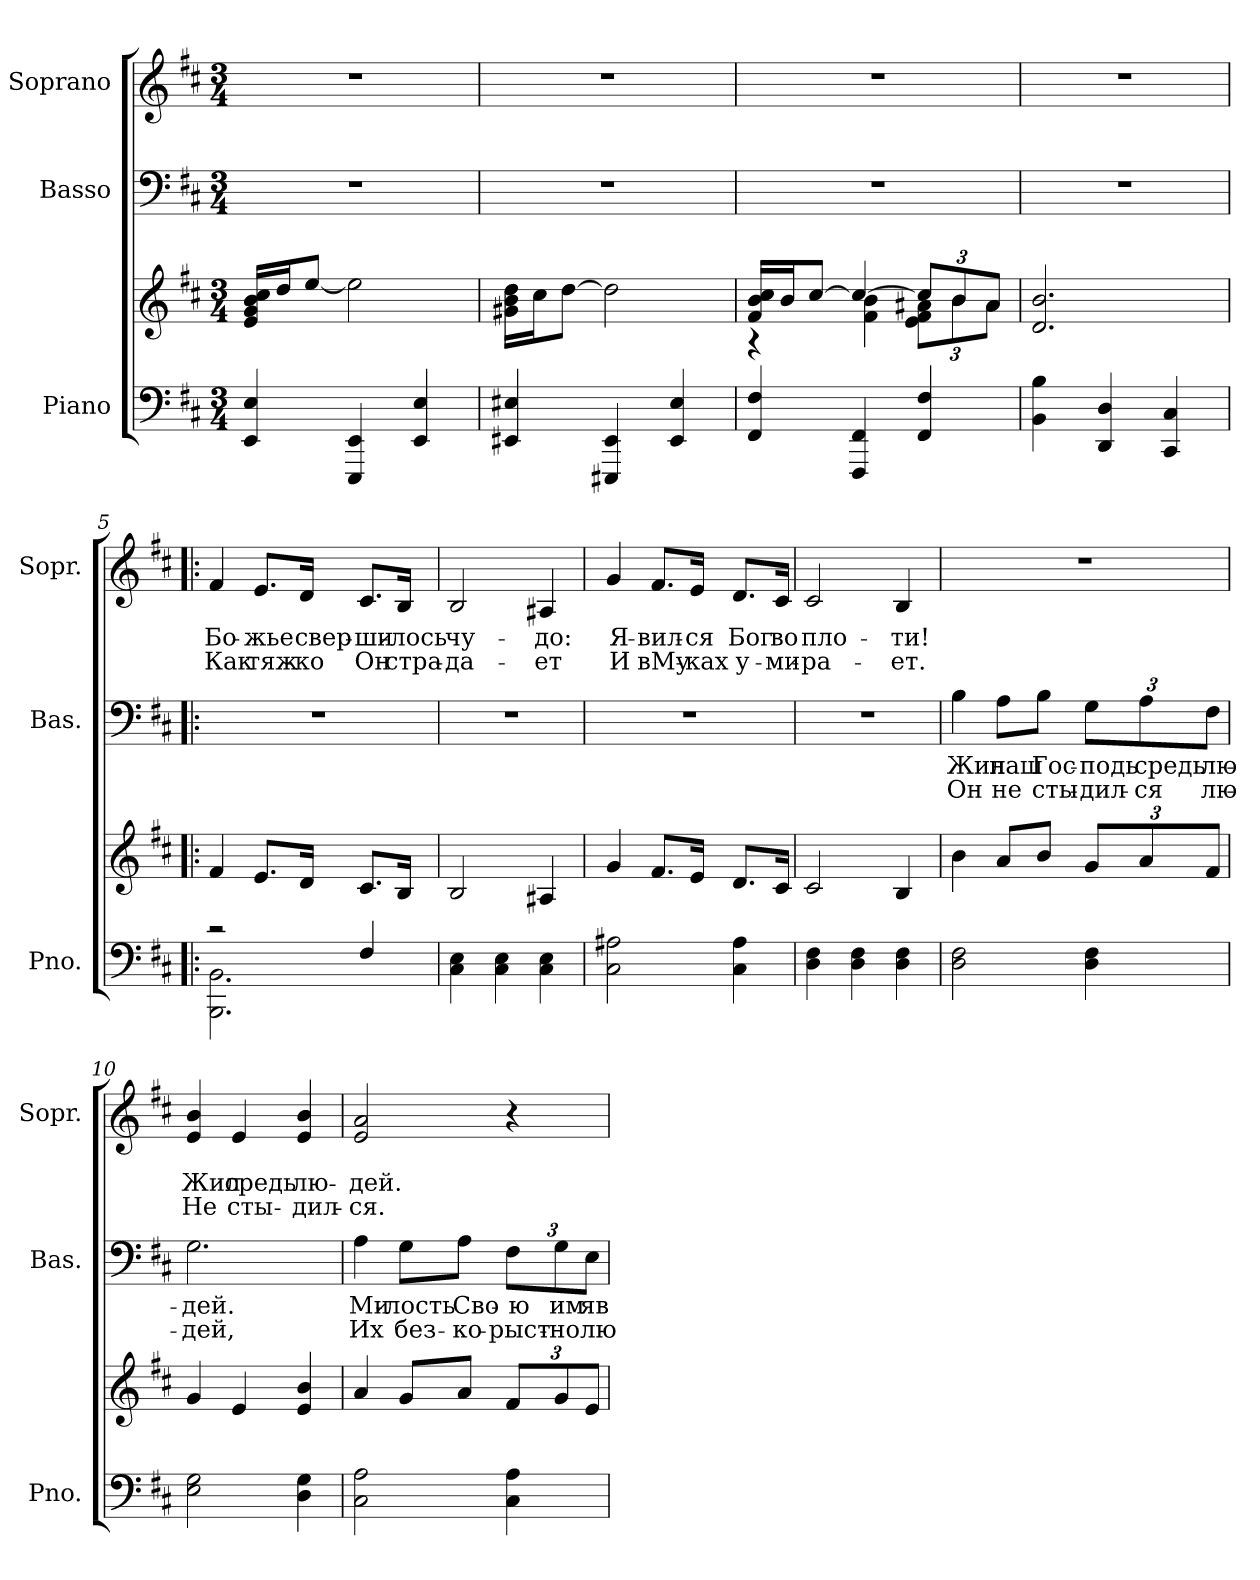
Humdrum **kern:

**kern	**kern	**kern	**text	**text	**kern	**text	**text	**text
*part3	*part3	*part2	*part2	*part2	*part1	*part1	*part1	*part1
*staff4	*staff3	*staff2	*staff2	*staff2	*staff1	*staff1	*staff1	*staff1
*I"Piano	*	*I"Basso	*	*	*I"Soprano	*	*	*
*I'Pno.	*	*I'Bas.	*	*	*I'Sopr.	*	*	*
*clefF4	*clefG2	*clefF4	*	*	*clefG2	*	*	*
*k[f#c#]	*k[f#c#]	*k[f#c#]	*	*	*k[f#c#]	*	*	*
*b:	*b:	*b:	*	*	*b:	*	*	*
*M3/4	*M3/4	*M3/4	*	*	*M3/4	*	*	*
=1	=1	=1	=1	=1	=1	=1	=1	=1
4EE/ 4E/	16e/ 16g/ 16b/ 16cc#/LL	2.r	.	.	2.r	.	.	.
.	16dd/J	.	.	.	.	.	.	.
.	[8ee/J	.	.	.	.	.	.	.
4EEE/ 4EE/	2ee\]	.	.	.	.	.	.	.
4EE/ 4E/	.	.	.	.	.	.	.	.
=2	=2	=2	=2	=2	=2	=2	=2	=2
4EE#X/ 4E#X/	16g#X\ 16b\ 16dd\LL	2.r	.	.	2.r	.	.	.
.	16cc#\J	.	.	.	.	.	.	.
.	[8dd\J	.	.	.	.	.	.	.
4EEE#X/ 4EE#/	2dd\]	.	.	.	.	.	.	.
4EE#/ 4E#/	.	.	.	.	.	.	.	.
=3	=3	=3	=3	=3	=3	=3	=3	=3
*	*^	*	*	*	*	*	*	*
4FF#/ 4F#/	16f#/ 16b/ 16cc#/LL	4rA	2.r	.	.	2.r	.	.	.
.	16b/J	.	.	.	.	.	.	.	.
.	[>8cc#/J	.	.	.	.	.	.	.	.
4FFF#/ 4FF#/	4cc#/_	4f#\ 4b\	.	.	.	.	.	.	.
4FF#/ 4F#/	12cc#/L]	12e\ 12f#\ 12a#X\L	.	.	.	.	.	.	.
.	12b/	12b\	.	.	.	.	.	.	.
.	12a#/J	12a#\J	.	.	.	.	.	.	.
*	*v	*v	*	*	*	*	*	*	*
=4	=4	=4	=4	=4	=4	=4	=4	=4
4BB\ 4B\	2.d/ 2.b/	2.r	.	.	2.r	.	.	.
4DD/ 4D/	.	.	.	.	.	.	.	.
4CC#/ 4C#/	.	.	.	.	.	.	.	.
!!LO:LB:g=z
=5!|:	=5!|:	=5!|:	=5!|:	=5!|:	=5!|:	=5!|:	=5!|:	=5!|:
*^	*	*	*	*	*	*	*	*
!	!	!	!	!	!	!	!LO:LY:b	!LO:LY:b	!
2rc	2.BBB\ 2.BB\	4f#/	2.r	.	.	4f#/	Бо-	Как	.
!	!	!	!	!	!	!	!LO:LY:b	!LO:LY:b	!
.	.	8.e/L	.	.	.	8.e/L	-жье	тяж-	.
!	!	!	!	!	!	!	!LO:LY:b	!LO:LY:b	!
.	.	16d/Jk	.	.	.	16d/Jk	свер-	-ко	.
!	!	!	!	!	!	!	!LO:LY:b	!LO:LY:b	!
4F#/	.	8.c#/L	.	.	.	8.c#/L	-ши-	Он	.
!	!	!	!	!	!	!	!LO:LY:b	!LO:LY:b	!
.	.	16B/Jk	.	.	.	16B/Jk	-лось	стра-	.
*v	*v	*	*	*	*	*	*	*	*
=6	=6	=6	=6	=6	=6	=6	=6	=6
!	!	!	!	!	!	!LO:LY:b	!LO:LY:b	!
4C#\ 4E\	2B/	2.r	.	.	2B/	чу-	-да-	.
4C#\ 4E\	.	.	.	.	.	.	.	.
!	!	!	!	!	!	!LO:LY:b	!LO:LY:b	!
4C#\ 4E\	4A#X/	.	.	.	4A#X/	-до:	-ет	.
=7	=7	=7	=7	=7	=7	=7	=7	=7
!	!	!	!	!	!	!LO:LY:b	!LO:LY:b	!
2C#\ 2A#X\	4g/	2.r	.	.	4g/	Я-	И	.
!	!	!	!	!	!	!LO:LY:b	!LO:LY:b	!
.	8.f#/L	.	.	.	8.f#/L	-вил-	вМу-	.
!	!	!	!	!	!	!LO:LY:b	!LO:LY:b	!
.	16e/Jk	.	.	.	16e/Jk	-ся	-ках	.
!	!	!	!	!	!	!LO:LY:b	!LO:LY:b	!
4C#\ 4A#\	8.d/L	.	.	.	8.d/L	Бог	у-	.
!	!	!	!	!	!	!LO:LY:b	!LO:LY:b	!
.	16c#/Jk	.	.	.	16c#/Jk	во	-ми-	.
!!LO:LB:g=z
=8	=8	=8	=8	=8	=8	=8	=8	=8
!	!	!	!	!	!	!LO:LY:b	!LO:LY:b	!
4D\ 4F#\	2c#/	2.r	.	.	2c#/	пло-	-ра-	.
4D\ 4F#\	.	.	.	.	.	.	.	.
!	!	!	!	!	!	!LO:LY:b	!LO:LY:b	!
4D\ 4F#\	4B/	.	.	.	4B/	-ти!	-ет.	.
=9	=9	=9	=9	=9	=9	=9	=9	=9
!	!	!	!LO:LY:a	!LO:LY:a	!	!	!	!
2D\ 2F#\	4b\	4B\	Жил	Он	2.r	.	.	.
!	!	!	!LO:LY:a	!LO:LY:a	!	!	!	!
.	8a/L	8A\L	наш	не	.	.	.	.
!	!	!	!LO:LY:a	!LO:LY:a	!	!	!	!
.	8b/J	8B\J	Гос-	сты-	.	.	.	.
!	!	!	!LO:LY:a	!LO:LY:a	!	!	!	!
4D\ 4F#\	12g/L	12G\L	-подь	-дил-	.	.	.	.
!	!	!	!LO:LY:a	!LO:LY:a	!	!	!	!
.	12a/	12A\	средь	-ся	.	.	.	.
!	!	!	!LO:LY:a	!LO:LY:a	!	!	!	!
.	12f#/J	12F#\J	лю-	лю-	.	.	.	.
=10	=10	=10	=10	=10	=10	=10	=10	=10
!	!	!	!LO:LY:a	!LO:LY:a	!	!	!LO:LY:b	!LO:LY:b
2E\ 2G\	4g/	2.G\	-дей.	-дей,	4e/ 4b/	.	Жил	Не
!	!	!	!	!	!	!	!LO:LY:b	!LO:LY:b
.	4e/	.	.	.	4e/	.	средь	сты-
!	!	!	!	!	!	!	!LO:LY:b	!LO:LY:b
4D\ 4G\	4e/ 4b/	.	.	.	4e/ 4b/	.	лю-	-дил-
!!LO:PB:g=z
=11	=11	=11	=11	=11	=11	=11	=11	=11
!	!	!	!LO:LY:a	!LO:LY:a	!	!	!LO:LY:b	!LO:LY:b
2C#\ 2A\	4a/	4A\	Ми-	Их	2e/ 2a/	.	-дей.	-ся.
!	!	!	!LO:LY:a	!LO:LY:a	!	!	!	!
.	8g/L	8G\L	-лость	без-	.	.	.	.
!	!	!	!LO:LY:a	!LO:LY:a	!	!	!	!
.	8a/J	8A\J	Сво-	-ко-	.	.	.	.
!	!	!	!LO:LY:a	!LO:LY:a	!	!	!	!
4C#\ 4A\	12f#/L	12F#\L	-ю	-рыст-	4r	.	.	.
!	!	!	!LO:LY:a	!LO:LY:a	!	!	!	!
.	12g/	12G\	им	-но	.	.	.	.
!	!	!	!LO:LY:a	!LO:LY:a	!	!	!	!
.	12e/J	12E\J	яв-	лю-	.	.	.	.
=	=	=	=	=	=	=	=	=
*-	*-	*-	*-	*-	*-	*-	*-	*-
